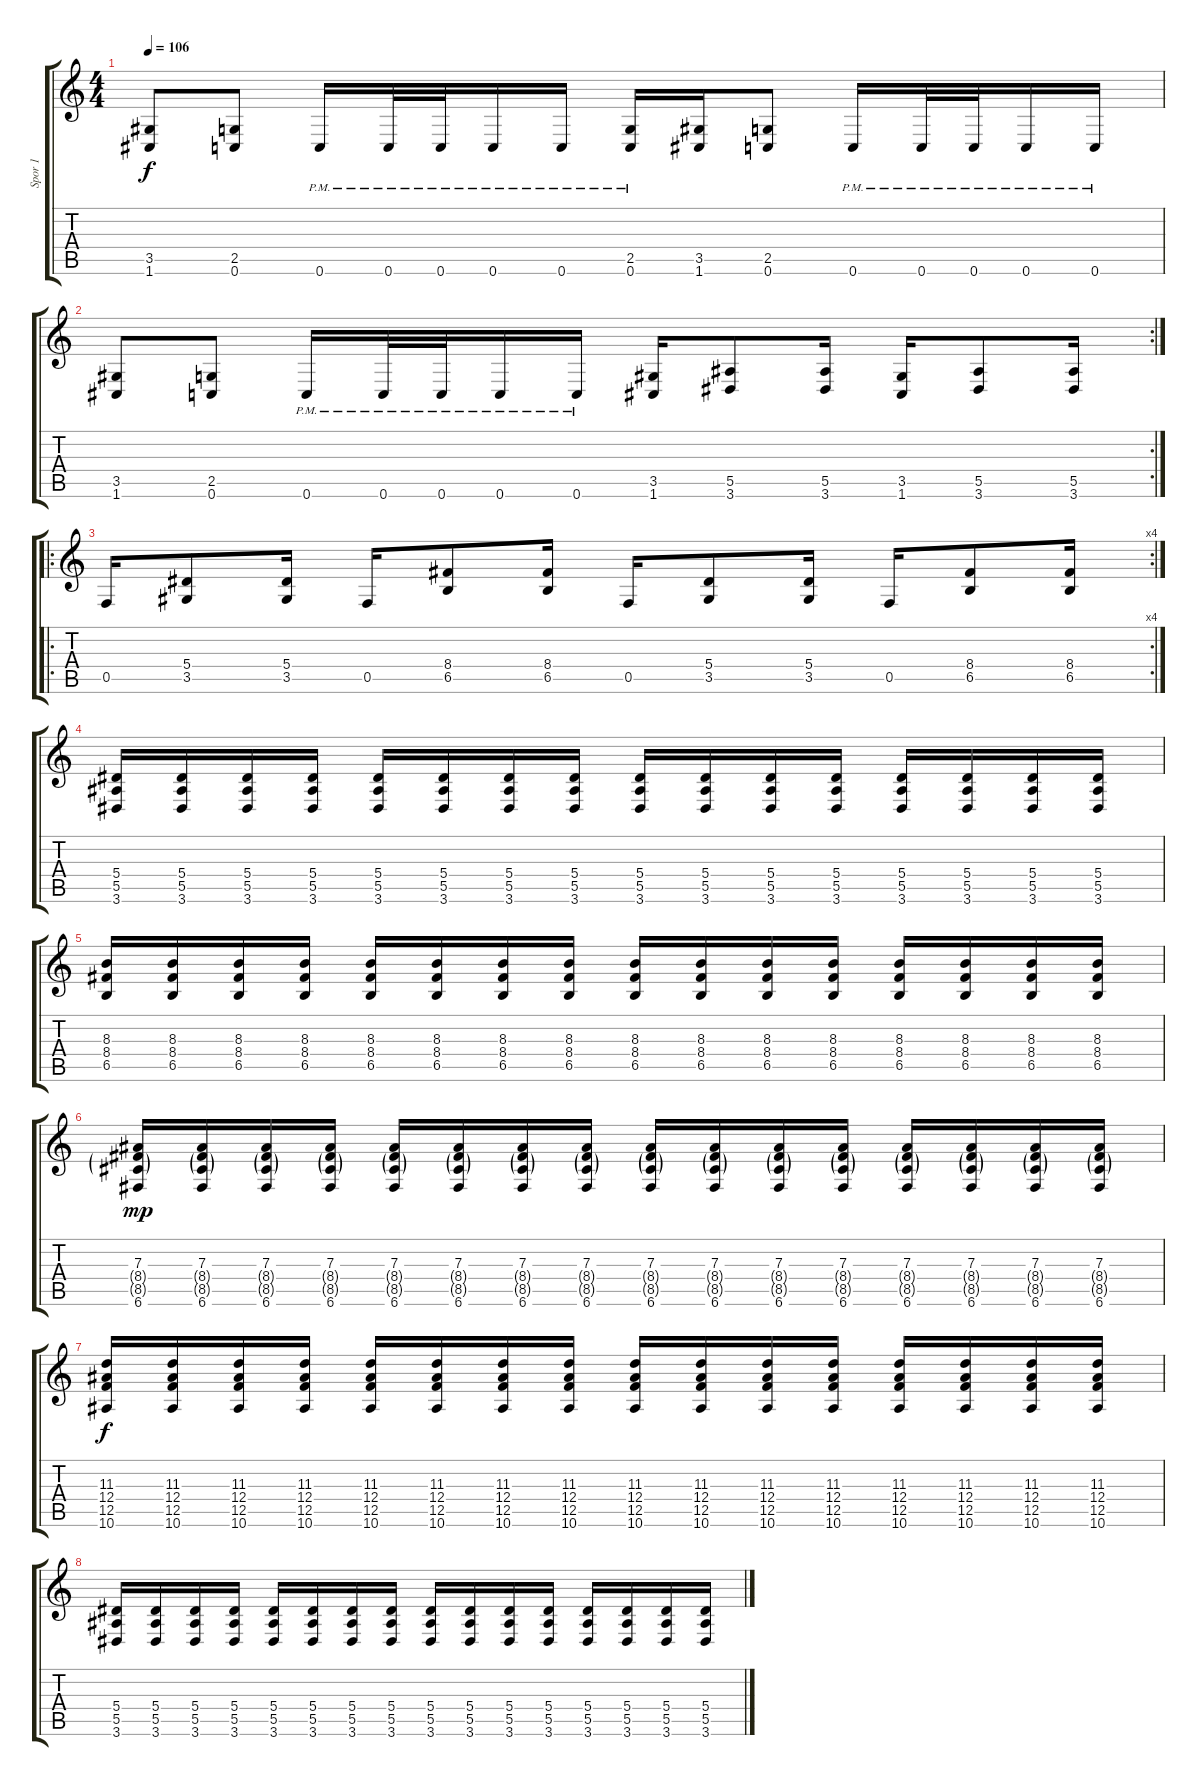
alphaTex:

\track ("Spor 1" "Spor 1") {instrument distortionguitar}
\staff {score tabs}
\tuning (C4 G3 Eb3 Bb2 F2 C2) {hide}
\ts (4 4)
\tempo 106
\clef g2
\ks c
(3.5 1.6).8{dy f} (2.5 0.6).8 0.6{pm}.16 0.6{pm}.32 0.6{pm}.32 0.6{pm}.16 0.6{pm}.16 (2.5{pm} 0.6{pm}).16 (3.5 1.6).16 (2.5 0.6).8 0.6{pm}.16 0.6{pm}.32 0.6{pm}.32 0.6{pm}.16 0.6{pm}.16 |
\rc 2
(3.5 1.6).8 (2.5 0.6).8 0.6{pm}.16 0.6{pm}.32 0.6{pm}.32 0.6{pm}.16 0.6{pm}.16 (3.5 1.6).16 (5.5 3.6).8 (5.5 3.6).16 (3.5 1.6).16 (5.5 3.6).8 (5.5 3.6).16 |
\ro
\rc 4
0.5.16 (5.4 3.5).8 (5.4 3.5).16 0.5.16 (8.4 6.5).8 (8.4 6.5).16 0.5.16 (5.4 3.5).8 (5.4 3.5).16 0.5.16 (8.4 6.5).8 (8.4 6.5).16 |
(5.4 5.5 3.6).16 (5.4 5.5 3.6).16 (5.4 5.5 3.6).16 (5.4 5.5 3.6).16 (5.4 5.5 3.6).16 (5.4 5.5 3.6).16 (5.4 5.5 3.6).16 (5.4 5.5 3.6).16 (5.4 5.5 3.6).16 (5.4 5.5 3.6).16 (5.4 5.5 3.6).16 (5.4 5.5 3.6).16 (5.4 5.5 3.6).16 (5.4 5.5 3.6).16 (5.4 5.5 3.6).16 (5.4 5.5 3.6).16 |
(8.3 8.4 6.5).16 (8.3 8.4 6.5).16 (8.3 8.4 6.5).16 (8.3 8.4 6.5).16 (8.3 8.4 6.5).16 (8.3 8.4 6.5).16 (8.3 8.4 6.5).16 (8.3 8.4 6.5).16 (8.3 8.4 6.5).16 (8.3 8.4 6.5).16 (8.3 8.4 6.5).16 (8.3 8.4 6.5).16 (8.3 8.4 6.5).16 (8.3 8.4 6.5).16 (8.3 8.4 6.5).16 (8.3 8.4 6.5).16 |
(7.3 8.4{g} 8.5{g} 6.6).16{dy mp} (7.3 8.4{g} 8.5{g} 6.6).16 (7.3 8.4{g} 8.5{g} 6.6).16 (7.3 8.4{g} 8.5{g} 6.6).16 (7.3 8.4{g} 8.5{g} 6.6).16 (7.3 8.4{g} 8.5{g} 6.6).16 (7.3 8.4{g} 8.5{g} 6.6).16 (7.3 8.4{g} 8.5{g} 6.6).16 (7.3 8.4{g} 8.5{g} 6.6).16 (7.3 8.4{g} 8.5{g} 6.6).16 (7.3 8.4{g} 8.5{g} 6.6).16 (7.3 8.4{g} 8.5{g} 6.6).16 (7.3 8.4{g} 8.5{g} 6.6).16 (7.3 8.4{g} 8.5{g} 6.6).16 (7.3 8.4{g} 8.5{g} 6.6).16 (7.3 8.4{g} 8.5{g} 6.6).16 |
(11.3 12.4 12.5 10.6).16{dy f} (11.3 12.4 12.5 10.6).16 (11.3 12.4 12.5 10.6).16 (11.3 12.4 12.5 10.6).16 (11.3 12.4 12.5 10.6).16 (11.3 12.4 12.5 10.6).16 (11.3 12.4 12.5 10.6).16 (11.3 12.4 12.5 10.6).16 (11.3 12.4 12.5 10.6).16 (11.3 12.4 12.5 10.6).16 (11.3 12.4 12.5 10.6).16 (11.3 12.4 12.5 10.6).16 (11.3 12.4 12.5 10.6).16 (11.3 12.4 12.5 10.6).16 (11.3 12.4 12.5 10.6).16 (11.3 12.4 12.5 10.6).16 |
(5.4 5.5 3.6).16 (5.4 5.5 3.6).16 (5.4 5.5 3.6).16 (5.4 5.5 3.6).16 (5.4 5.5 3.6).16 (5.4 5.5 3.6).16 (5.4 5.5 3.6).16 (5.4 5.5 3.6).16 (5.4 5.5 3.6).16 (5.4 5.5 3.6).16 (5.4 5.5 3.6).16 (5.4 5.5 3.6).16 (5.4 5.5 3.6).16 (5.4 5.5 3.6).16 (5.4 5.5 3.6).16 (5.4 5.5 3.6).16
